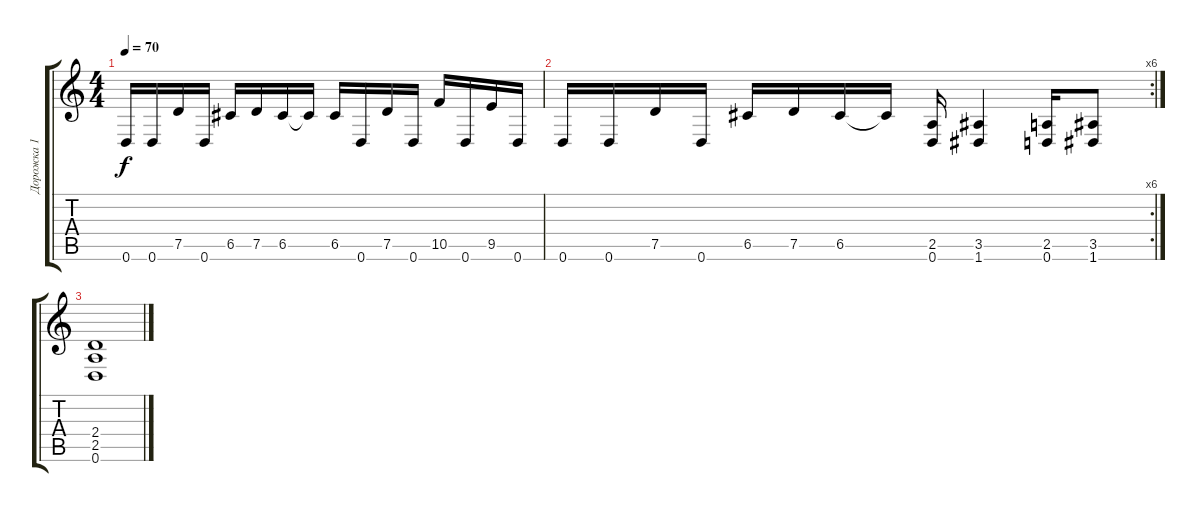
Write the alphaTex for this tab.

\track ("Дорожка 1" "Дорожка 1") {instrument distortionguitar}
\staff {score tabs}
\tuning (D4 A3 F3 C3 G2 D2) {hide}
\ts (4 4)
\tempo 70
\clef g2
\ks c
0.6.16{dy f} 0.6.16 7.5.16 0.6.16 6.5.16 7.5.16 6.5.16 6.5{t}.16 6.5.16 0.6.16 7.5.16 0.6.16 10.5.16 0.6.16 9.5.16 0.6.16 |
\rc 6
0.6.16 0.6.16 7.5.16 0.6.16 6.5.16 7.5.16 6.5.16 6.5{t}.16 (2.5 0.6).16 (3.5 1.6).4 (2.5 0.6).16 (3.5 1.6).8 |
(2.4 2.5 0.6).1
